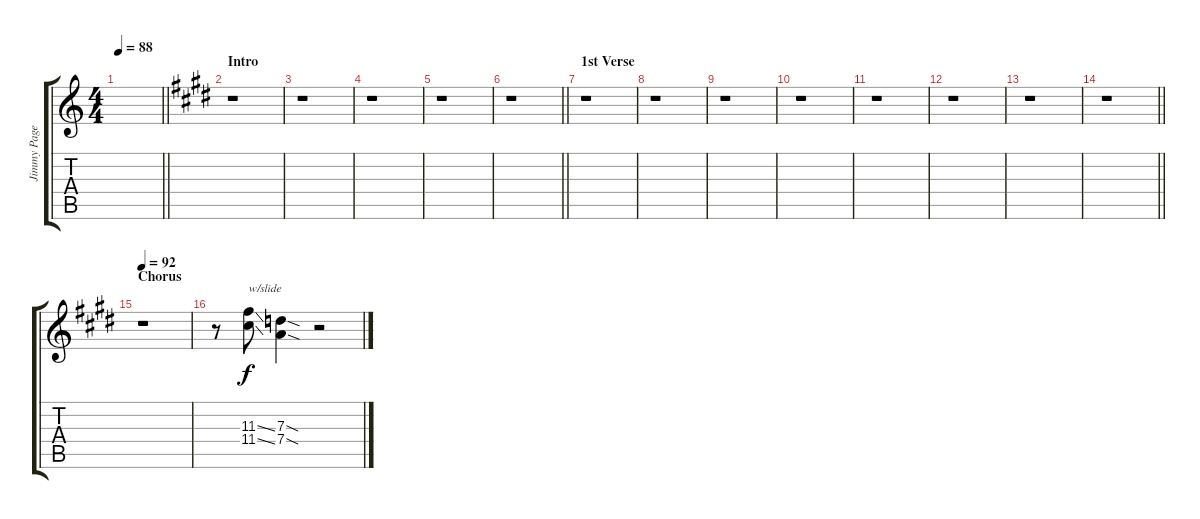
\track ("Jimmy Page Guitar 2 (w/dist)" "Jimmy Page") {instrument distortionguitar}
\staff {score tabs}
\tuning (E4 B3 G3 D3 A2 E2) {hide}
\ts (4 4)
\tempo 88
\clef g2
\barLineRight lightlight
\ks c
|
\section ("" "Intro")
\ks e
r.1 |
r.1 |
r.1 |
r.1 |
\barLineRight lightlight
r.1 |
\section ("" "1st Verse")
r.1 |
r.1 |
r.1 |
r.1 |
r.1 |
r.1 |
r.1 |
\barLineRight lightlight
r.1 |
\section ("" "Chorus")
\tempo 92
r.1 |
r.8{volume 0} (11.3{ss} 11.4{ss}).8{txt "w/slide" volume 16} (7.3{sod} 7.4{sod}).4{dy f} r.2{volume 0}
